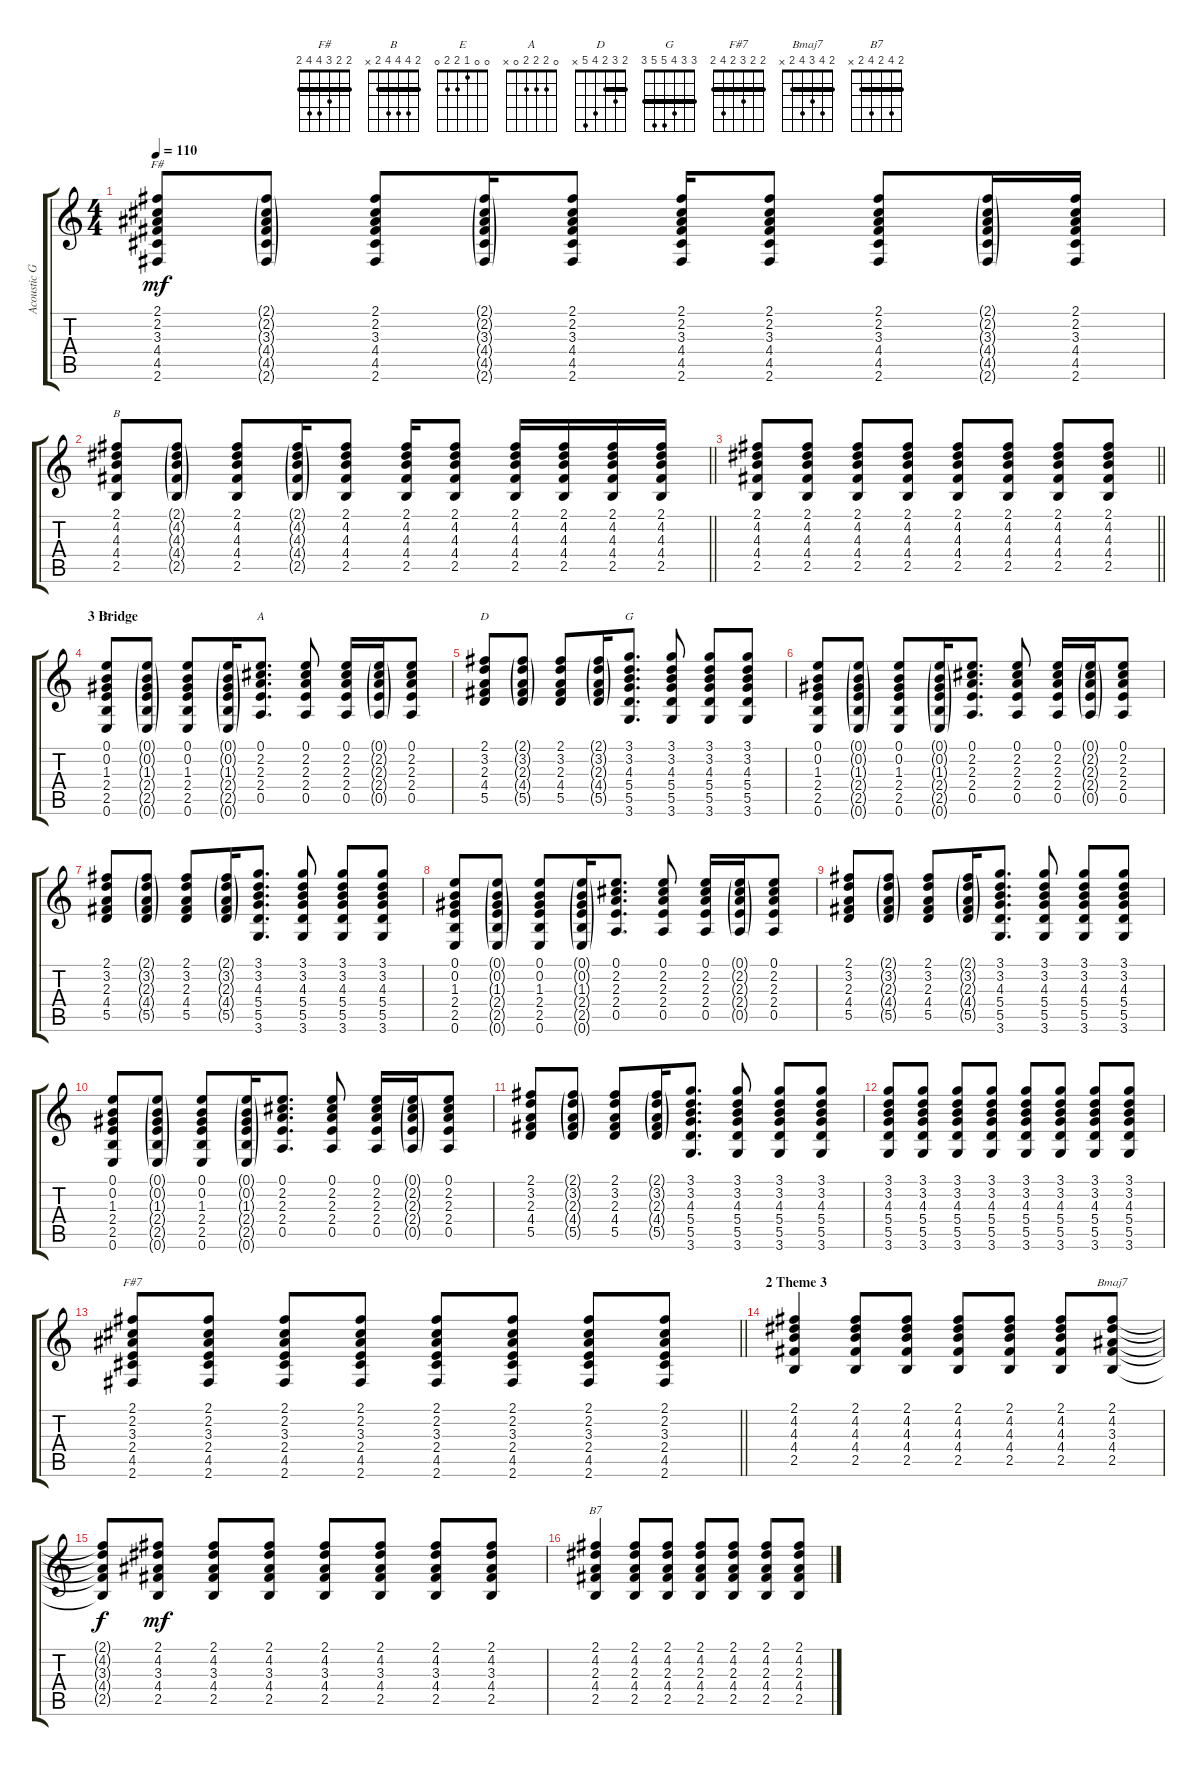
\track ("Acoustic Guitar" "Acoustic G") {instrument acousticguitarsteel}
\staff {score tabs}
\tuning (E4 B3 G3 D3 A2 E2) {hide}
\chord ("F#" 2 2 3 4 4 2) {barre 2}
\chord ("B" 2 4 4 4 2 x) {barre 2}
\chord ("E" 0 0 1 2 2 0)
\chord ("A" 0 2 2 2 0 x)
\chord ("D" 2 3 2 4 5 x) {barre 2}
\chord ("G" 3 3 4 5 5 3) {barre 3}
\chord ("F#7" 2 2 3 2 4 2) {barre 2}
\chord ("Bmaj7" 2 4 3 4 2 x) {barre 2}
\chord ("B7" 2 4 2 4 2 x) {barre 2}
\ts (4 4)
\tempo 110
\clef g2
\ks c
(2.1 2.2 3.3 4.4 4.5 2.6).8{ch "F#" dy mf} (2.1{g} 2.2{g} 3.3{g} 4.4{g} 4.5{g} 2.6{g}).8 (2.1 2.2 3.3 4.4 4.5 2.6).8 (2.1{g} 2.2{g} 3.3{g} 4.4{g} 4.5{g} 2.6{g}).16 (2.1 2.2 3.3 4.4 4.5 2.6).8 (2.1 2.2 3.3 4.4 4.5 2.6).16 (2.1 2.2 3.3 4.4 4.5 2.6).8 (2.1 2.2 3.3 4.4 4.5 2.6).8 (2.1{g} 2.2{g} 3.3{g} 4.4{g} 4.5{g} 2.6{g}).16 (2.1 2.2 3.3 4.4 4.5 2.6).16 |
\barLineRight lightlight
(2.1 4.2 4.3 4.4 2.5).8{ch "B"} (2.1{g} 4.2{g} 4.3{g} 4.4{g} 2.5{g}).8 (2.1 4.2 4.3 4.4 2.5).8 (2.1{g} 4.2{g} 4.3{g} 4.4{g} 2.5{g}).16 (2.1 4.2 4.3 4.4 2.5).8 (2.1 4.2 4.3 4.4 2.5).16 (2.1 4.2 4.3 4.4 2.5).8 (2.1 4.2 4.3 4.4 2.5).16 (2.1 4.2 4.3 4.4 2.5).16 (2.1 4.2 4.3 4.4 2.5).16 (2.1 4.2 4.3 4.4 2.5).16 |
\barLineRight lightlight
(2.1 4.2 4.3 4.4 2.5).8 (2.1 4.2 4.3 4.4 2.5).8 (2.1 4.2 4.3 4.4 2.5).8 (2.1 4.2 4.3 4.4 2.5).8 (2.1 4.2 4.3 4.4 2.5).8 (2.1 4.2 4.3 4.4 2.5).8 (2.1 4.2 4.3 4.4 2.5).8 (2.1 4.2 4.3 4.4 2.5).8 |
\section ("" "3 Bridge")
(0.1 0.2 1.3 2.4 2.5 0.6).8{ch "E"} (0.1{g} 0.2{g} 1.3{g} 2.4{g} 2.5{g} 0.6{g}).8 (0.1 0.2 1.3 2.4 2.5 0.6).8 (0.1{g} 0.2{g} 1.3{g} 2.4{g} 2.5{g} 0.6{g}).16 (0.1 2.2 2.3 2.4 0.5).8{d ch "A"} (0.1 2.2 2.3 2.4 0.5).8 (0.1 2.2 2.3 2.4 0.5).16 (0.1{g} 2.2{g} 2.3{g} 2.4{g} 0.5{g}).16 (0.1 2.2 2.3 2.4 0.5).8 |
(2.1 3.2 2.3 4.4 5.5).8{ch "D"} (2.1{g} 3.2{g} 2.3{g} 4.4{g} 5.5{g}).8 (2.1 3.2 2.3 4.4 5.5).8 (2.1{g} 3.2{g} 2.3{g} 4.4{g} 5.5{g}).16 (3.1 3.2 4.3 5.4 5.5 3.6).8{d ch "G"} (3.1 3.2 4.3 5.4 5.5 3.6).8 (3.1 3.2 4.3 5.4 5.5 3.6).8 (3.1 3.2 4.3 5.4 5.5 3.6).8 |
(0.1 0.2 1.3 2.4 2.5 0.6).8 (0.1{g} 0.2{g} 1.3{g} 2.4{g} 2.5{g} 0.6{g}).8 (0.1 0.2 1.3 2.4 2.5 0.6).8 (0.1{g} 0.2{g} 1.3{g} 2.4{g} 2.5{g} 0.6{g}).16 (0.1 2.2 2.3 2.4 0.5).8{d} (0.1 2.2 2.3 2.4 0.5).8 (0.1 2.2 2.3 2.4 0.5).16 (0.1{g} 2.2{g} 2.3{g} 2.4{g} 0.5{g}).16 (0.1 2.2 2.3 2.4 0.5).8 |
(2.1 3.2 2.3 4.4 5.5).8 (2.1{g} 3.2{g} 2.3{g} 4.4{g} 5.5{g}).8 (2.1 3.2 2.3 4.4 5.5).8 (2.1{g} 3.2{g} 2.3{g} 4.4{g} 5.5{g}).16 (3.1 3.2 4.3 5.4 5.5 3.6).8{d} (3.1 3.2 4.3 5.4 5.5 3.6).8 (3.1 3.2 4.3 5.4 5.5 3.6).8 (3.1 3.2 4.3 5.4 5.5 3.6).8 |
(0.1 0.2 1.3 2.4 2.5 0.6).8 (0.1{g} 0.2{g} 1.3{g} 2.4{g} 2.5{g} 0.6{g}).8 (0.1 0.2 1.3 2.4 2.5 0.6).8 (0.1{g} 0.2{g} 1.3{g} 2.4{g} 2.5{g} 0.6{g}).16 (0.1 2.2 2.3 2.4 0.5).8{d} (0.1 2.2 2.3 2.4 0.5).8 (0.1 2.2 2.3 2.4 0.5).16 (0.1{g} 2.2{g} 2.3{g} 2.4{g} 0.5{g}).16 (0.1 2.2 2.3 2.4 0.5).8 |
(2.1 3.2 2.3 4.4 5.5).8 (2.1{g} 3.2{g} 2.3{g} 4.4{g} 5.5{g}).8 (2.1 3.2 2.3 4.4 5.5).8 (2.1{g} 3.2{g} 2.3{g} 4.4{g} 5.5{g}).16 (3.1 3.2 4.3 5.4 5.5 3.6).8{d} (3.1 3.2 4.3 5.4 5.5 3.6).8 (3.1 3.2 4.3 5.4 5.5 3.6).8 (3.1 3.2 4.3 5.4 5.5 3.6).8 |
(0.1 0.2 1.3 2.4 2.5 0.6).8 (0.1{g} 0.2{g} 1.3{g} 2.4{g} 2.5{g} 0.6{g}).8 (0.1 0.2 1.3 2.4 2.5 0.6).8 (0.1{g} 0.2{g} 1.3{g} 2.4{g} 2.5{g} 0.6{g}).16 (0.1 2.2 2.3 2.4 0.5).8{d} (0.1 2.2 2.3 2.4 0.5).8 (0.1 2.2 2.3 2.4 0.5).16 (0.1{g} 2.2{g} 2.3{g} 2.4{g} 0.5{g}).16 (0.1 2.2 2.3 2.4 0.5).8 |
(2.1 3.2 2.3 4.4 5.5).8 (2.1{g} 3.2{g} 2.3{g} 4.4{g} 5.5{g}).8 (2.1 3.2 2.3 4.4 5.5).8 (2.1{g} 3.2{g} 2.3{g} 4.4{g} 5.5{g}).16 (3.1 3.2 4.3 5.4 5.5 3.6).8{d} (3.1 3.2 4.3 5.4 5.5 3.6).8 (3.1 3.2 4.3 5.4 5.5 3.6).8 (3.1 3.2 4.3 5.4 5.5 3.6).8 |
(3.1 3.2 4.3 5.4 5.5 3.6).8 (3.1 3.2 4.3 5.4 5.5 3.6).8 (3.1 3.2 4.3 5.4 5.5 3.6).8 (3.1 3.2 4.3 5.4 5.5 3.6).8 (3.1 3.2 4.3 5.4 5.5 3.6).8 (3.1 3.2 4.3 5.4 5.5 3.6).8 (3.1 3.2 4.3 5.4 5.5 3.6).8 (3.1 3.2 4.3 5.4 5.5 3.6).8 |
\barLineRight lightlight
(2.1 2.2 3.3 2.4 4.5 2.6).8{ch "F#7"} (2.1 2.2 3.3 2.4 4.5 2.6).8 (2.1 2.2 3.3 2.4 4.5 2.6).8 (2.1 2.2 3.3 2.4 4.5 2.6).8 (2.1 2.2 3.3 2.4 4.5 2.6).8 (2.1 2.2 3.3 2.4 4.5 2.6).8 (2.1 2.2 3.3 2.4 4.5 2.6).8 (2.1 2.2 3.3 2.4 4.5 2.6).8 |
\section ("" "2 Theme 3")
(2.1 4.2 4.3 4.4 2.5).4 (2.1 4.2 4.3 4.4 2.5).8 (2.1 4.2 4.3 4.4 2.5).8 (2.1 4.2 4.3 4.4 2.5).8 (2.1 4.2 4.3 4.4 2.5).8 (2.1 4.2 4.3 4.4 2.5).8 (2.1 4.2 3.3 4.4 2.5).8{ch "Bmaj7"} |
(2.1{t} 4.2{t} 3.3{t} 4.4{t} 2.5{t}).8{dy f} (2.1 4.2 3.3 4.4 2.5).8{dy mf} (2.1 4.2 3.3 4.4 2.5).8 (2.1 4.2 3.3 4.4 2.5).8 (2.1 4.2 3.3 4.4 2.5).8 (2.1 4.2 3.3 4.4 2.5).8 (2.1 4.2 3.3 4.4 2.5).8 (2.1 4.2 3.3 4.4 2.5).8 |
(2.1 4.2 2.3 4.4 2.5).4{ch "B7"} (2.1 4.2 2.3 4.4 2.5).8 (2.1 4.2 2.3 4.4 2.5).8 (2.1 4.2 2.3 4.4 2.5).8 (2.1 4.2 2.3 4.4 2.5).8 (2.1 4.2 2.3 4.4 2.5).8 (2.1 4.2 2.3 4.4 2.5).8
